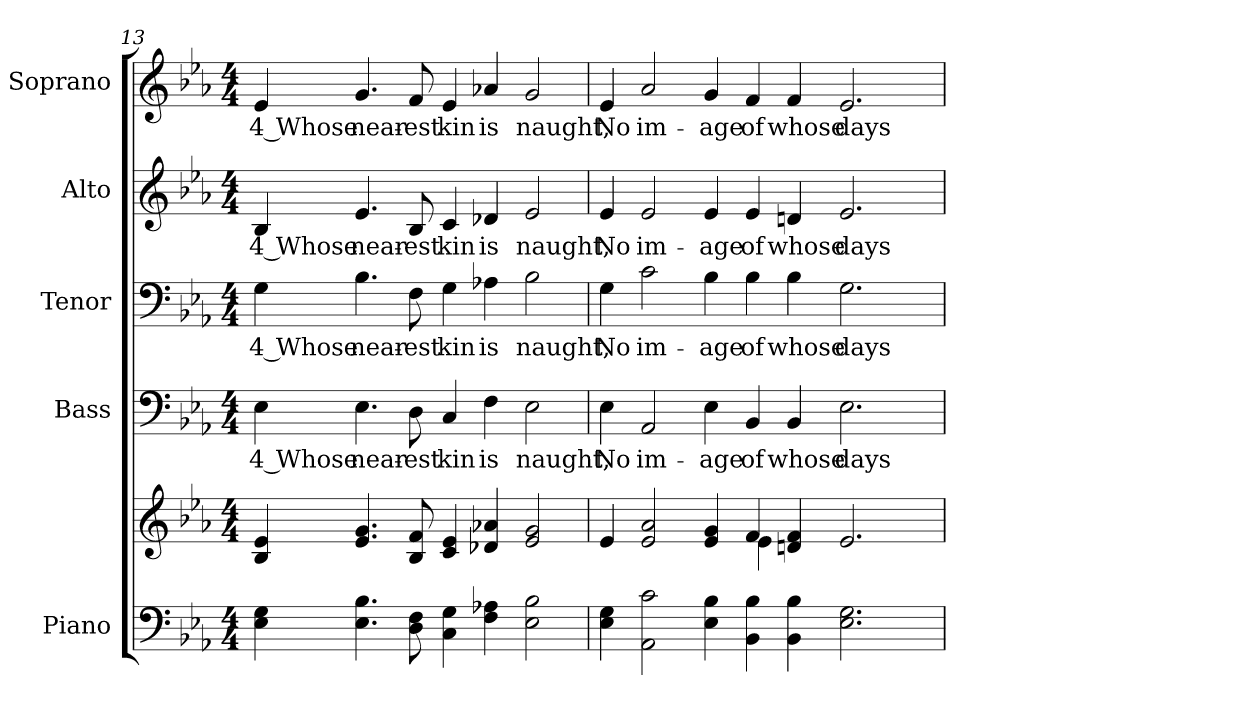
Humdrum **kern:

**kern	**kern	**kern	**text	**kern	**text	**kern	**text	**kern	**text
*part5	*part5	*part4	*part4	*part3	*part3	*part2	*part2	*part1	*part1
*staff6	*staff5	*staff4	*staff4	*staff3	*staff3	*staff2	*staff2	*staff1	*staff1
*I"Piano	*	*I"Bass	*	*I"Tenor	*	*I"Alto	*	*I"Soprano	*
*I'Pno.	*	*I'B.	*	*I'T.	*	*I'A.	*	*I'S.	*
!!LO:PB:g=z
*clefF4	*clefG2	*clefF4	*	*clefF4	*	*clefG2	*	*clefG2	*
*k[b-e-a-]	*k[b-e-a-]	*k[b-e-a-]	*	*k[b-e-a-]	*	*k[b-e-a-]	*	*k[b-e-a-]	*
*E-:	*E-:	*E-:	*	*E-:	*	*E-:	*	*E-:	*
*M4/4	*M4/4	*M4/4	*	*M4/4	*	*M4/4	*	*M4/4	*
=13	=13	=13	=13	=13	=13	=13	=13	=13	=13
!	!	!	!LO:LY:b:color=#000000	!	!	!	!	!	!
!	!	!	!	!	!LO:LY:b:color=#000000	!	!	!	!
!	!	!	!	!	!	!	!LO:LY:b:color=#000000	!	!
!	!	!	!	!	!	!	!	!	!LO:LY:b:color=#000000
4E-i\ 4Gi	4B-i/ 4e-i	4E-i\	4 Whose	4Gi\	4 Whose	4B-i/	4 Whose	4e-i/	4 Whose
!	!	!	!LO:LY:b:color=#000000	!	!	!	!	!	!
!	!	!	!	!	!LO:LY:b:color=#000000	!	!	!	!
!	!	!	!	!	!	!	!LO:LY:b:color=#000000	!	!
!	!	!	!	!	!	!	!	!	!LO:LY:b:color=#000000
4.E-i\ 4.B-i	4.e-i/ 4.gi	4.E-i\	near-	4.B-i\	near-	4.e-i/	near-	4.gi/	near-
!	!	!	!LO:LY:b:color=#000000	!	!	!	!	!	!
!	!	!	!	!	!LO:LY:b:color=#000000	!	!	!	!
!	!	!	!	!	!	!	!LO:LY:b:color=#000000	!	!
!	!	!	!	!	!	!	!	!	!LO:LY:b:color=#000000
8Di\ 8Fi	8B-i/ 8fi	8Di\	-est	8Fi\	-est	8B-i/	-est	8fi/	-est
!	!	!	!LO:LY:b:color=#000000	!	!	!	!	!	!
!	!	!	!	!	!LO:LY:b:color=#000000	!	!	!	!
!	!	!	!	!	!	!	!LO:LY:b:color=#000000	!	!
!	!	!	!	!	!	!	!	!	!LO:LY:b:color=#000000
4Ci\ 4Gi	4ci/ 4e-i	4Ci/	kin	4Gi\	kin	4ci/	kin	4e-i/	kin
!	!	!	!LO:LY:b:color=#000000	!	!	!	!	!	!
!	!	!	!	!	!LO:LY:b:color=#000000	!	!	!	!
!	!	!	!	!	!	!	!LO:LY:b:color=#000000	!	!
!	!	!	!	!	!	!	!	!	!LO:LY:b:color=#000000
4Fi\ 4A-Xi	4d-Xi/ 4a-Xi	4Fi\	is	4A-Xi\	is	4d-Xi/	is	4a-Xi/	is
!	!	!	!LO:LY:b:color=#000000	!	!	!	!	!	!
!	!	!	!	!	!LO:LY:b:color=#000000	!	!	!	!
!	!	!	!	!	!	!	!LO:LY:b:color=#000000	!	!
!	!	!	!	!	!	!	!	!	!LO:LY:b:color=#000000
2E-i\ 2B-i	2e-i/ 2gi	2E-i\	naught,	2B-i\	naught,	2e-i/	naught,	2gi/	naught,
!!LO:PB:g=z
=14	=14	=14	=14	=14	=14	=14	=14	=14	=14
*	*^	*	*	*	*	*	*	*	*
!	!	!	!	!LO:LY:b:color=#000000	!	!	!	!	!	!
!	!	!	!	!	!	!LO:LY:b:color=#000000	!	!	!	!
!	!	!	!	!	!	!	!	!LO:LY:b:color=#000000	!	!
!	!	!	!	!	!	!	!	!	!	!LO:LY:b:color=#000000
4E-i\ 4Gi	4e-i/	4ryy	4E-i\	No	4Gi\	No	4e-i/	No	4e-i/	No
!	!	!	!	!LO:LY:b:color=#000000	!	!	!	!	!	!
!	!	!	!	!	!	!LO:LY:b:color=#000000	!	!	!	!
!	!	!	!	!	!	!	!	!LO:LY:b:color=#000000	!	!
!	!	!	!	!	!	!	!	!	!	!LO:LY:b:color=#000000
2AA-i\ 2ci	2e-i/ 2a-i	2ryy	2AA-i/	im-	2ci\	im-	2e-i/	im-	2a-i/	im-
!	!	!	!	!LO:LY:b:color=#000000	!	!	!	!	!	!
!	!	!	!	!	!	!LO:LY:b:color=#000000	!	!	!	!
!	!	!	!	!	!	!	!	!LO:LY:b:color=#000000	!	!
!	!	!	!	!	!	!	!	!	!	!LO:LY:b:color=#000000
4E-i\ 4B-i	4e-i/ 4gi	4ryy	4E-i\	-age	4B-i\	-age	4e-i/	-age	4gi/	-age
!	!	!	!	!LO:LY:b:color=#000000	!	!	!	!	!	!
!	!	!	!	!	!	!LO:LY:b:color=#000000	!	!	!	!
!	!	!	!	!	!	!	!	!LO:LY:b:color=#000000	!	!
!	!	!	!	!	!	!	!	!	!	!LO:LY:b:color=#000000
4BB-i\ 4B-i	4fi/	4e-i\	4BB-i/	of	4B-i\	of	4e-i/	of	4fi/	of
!	!	!	!	!LO:LY:b:color=#000000	!	!	!	!	!	!
!	!	!	!	!	!	!LO:LY:b:color=#000000	!	!	!	!
!	!	!	!	!	!	!	!	!LO:LY:b:color=#000000	!	!
!	!	!	!	!	!	!	!	!	!	!LO:LY:b:color=#000000
4BB-i\ 4B-i	4dni/ 4fi	4ryy	4BB-i/	whose	4B-i\	whose	4dni/	whose	4fi/	whose
!	!	!	!	!LO:LY:b:color=#000000	!	!	!	!	!	!
!	!	!	!	!	!	!LO:LY:b:color=#000000	!	!	!	!
!	!	!	!	!	!	!	!	!LO:LY:b:color=#000000	!	!
!	!	!	!	!	!	!	!	!	!	!LO:LY:b:color=#000000
2.E-i\ 2.Gi	2.e-i/	2ryy	2.E-i\	days	2.Gi\	days	2.e-i/	days	2.e-i/	days
.	.	4ryy	.	.	.	.	.	.	.	.
*	*v	*v	*	*	*	*	*	*	*	*
=	=	=	=	=	=	=	=	=	=
*-	*-	*-	*-	*-	*-	*-	*-	*-	*-
